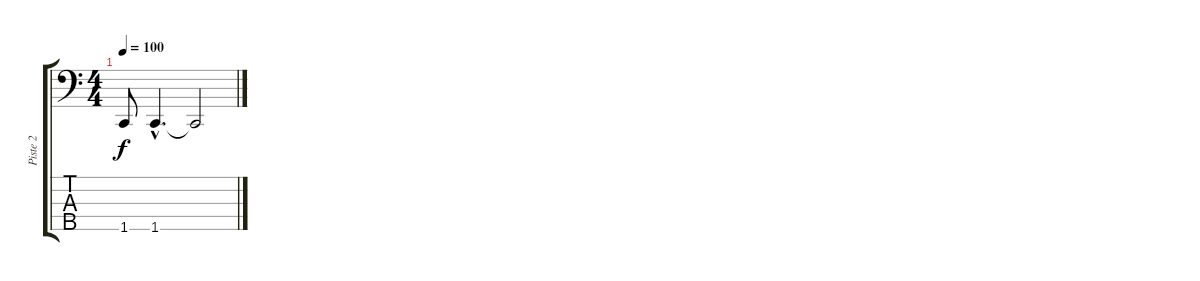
\track ("Piste 2" "Piste 2") {instrument electricbasspick}
\staff {score tabs}
\tuning (G2 D2 A1 E1 B0) {hide}
\ts (4 4)
\tempo 100
\clef f4
\ks c
1.5.8{dy f} 1.5{hac}.4{d} 1.5{t}.2
